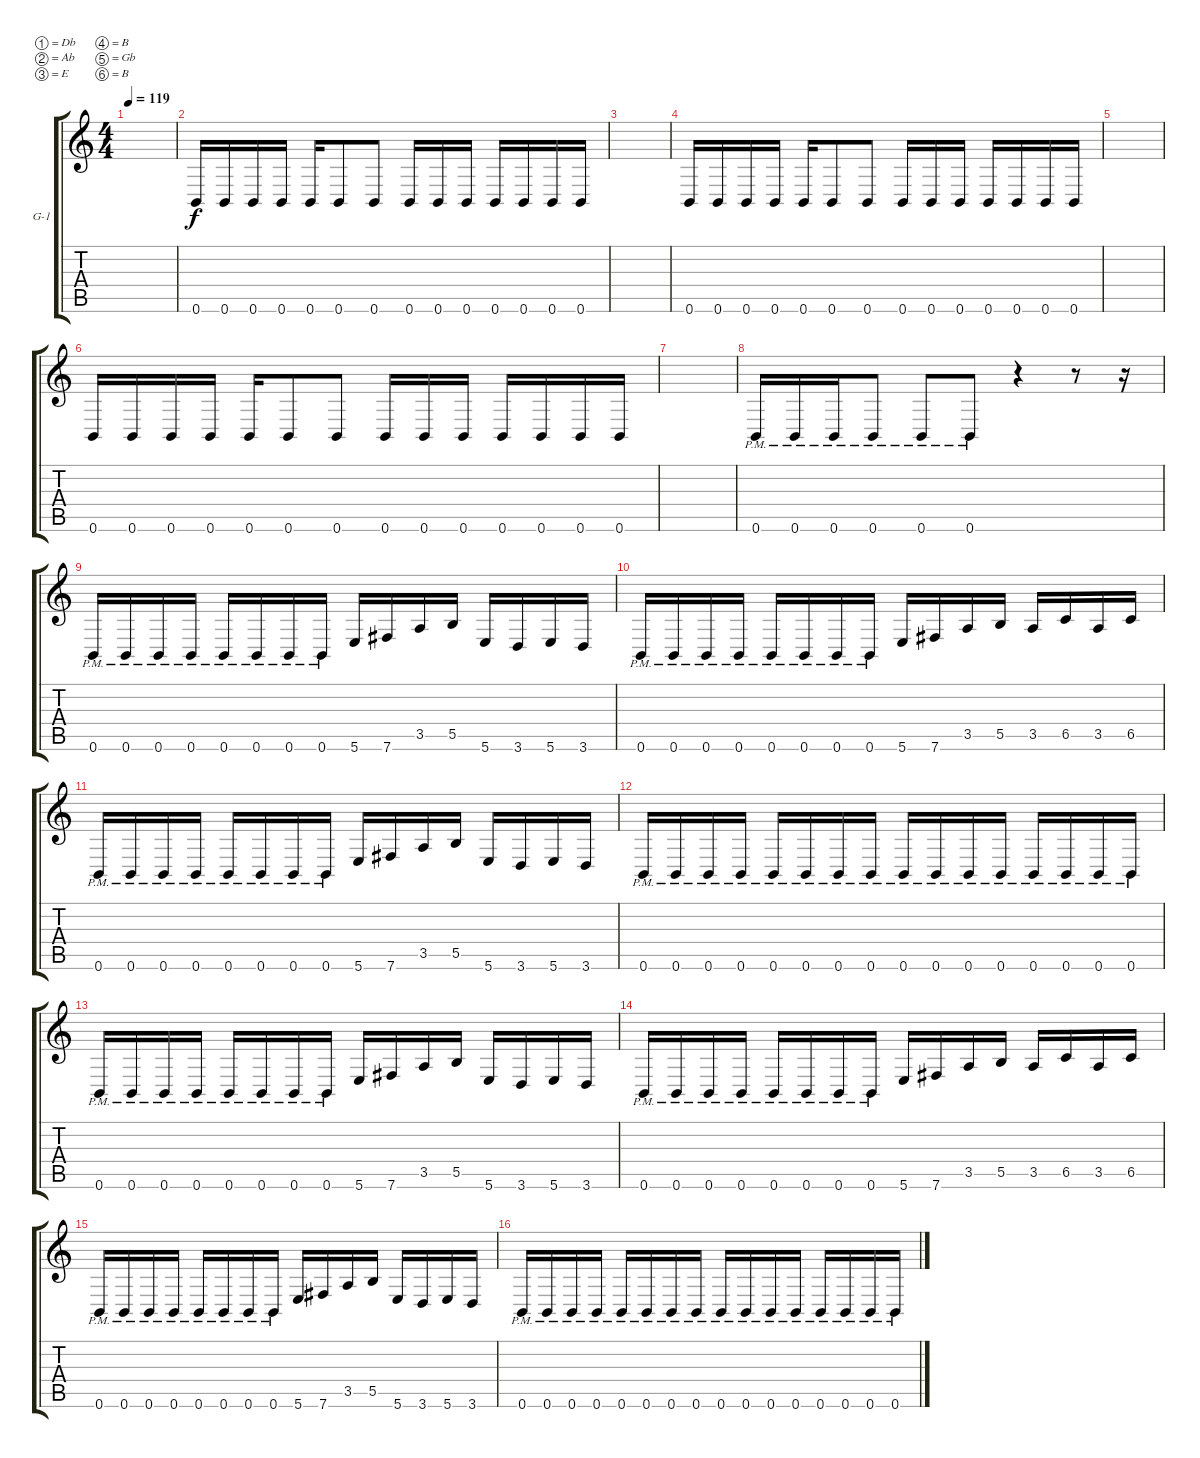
\defaultSystemsLayout 4
\bracketExtendMode groupsimilarinstruments
\firstSystemTrackNameOrientation horizontal
\otherSystemsTrackNameOrientation horizontal
\track ("Guitar 1" "G-1") {instrument distortionguitar}
\staff {score tabs}
\tuning (Db4 Ab3 E3 B2 Gb2 B1)
\ts (4 4)
\tempo 119
\clef g2
\ks c
|
0.6.16 0.6.16 0.6.16 0.6.16 0.6.16 0.6.8 0.6.8 0.6.16 0.6.16 0.6.16 0.6.16 0.6.16 0.6.16 0.6.16 |
|
0.6.16 0.6.16 0.6.16 0.6.16 0.6.16 0.6.8 0.6.8 0.6.16 0.6.16 0.6.16 0.6.16 0.6.16 0.6.16 0.6.16 |
|
0.6.16 0.6.16 0.6.16 0.6.16 0.6.16 0.6.8 0.6.8 0.6.16 0.6.16 0.6.16 0.6.16 0.6.16 0.6.16 0.6.16 |
|
0.6{pm}.16 0.6{pm}.16 0.6{pm}.16 0.6{pm}.8 0.6{pm}.8 0.6{pm}.8 r.4 r.8 r.16 |
0.6{pm}.16 0.6{pm}.16 0.6{pm}.16 0.6{pm}.16 0.6{pm}.16 0.6{pm}.16 0.6{pm}.16 0.6{pm}.16 5.6.16 7.6.16 3.5.16 5.5.16 5.6.16 3.6.16 5.6.16 3.6.16 |
0.6{pm}.16 0.6{pm}.16 0.6{pm}.16 0.6{pm}.16 0.6{pm}.16 0.6{pm}.16 0.6{pm}.16 0.6{pm}.16 5.6.16 7.6.16 3.5.16 5.5.16 3.5.16 6.5.16 3.5.16 6.5.16 |
0.6{pm}.16 0.6{pm}.16 0.6{pm}.16 0.6{pm}.16 0.6{pm}.16 0.6{pm}.16 0.6{pm}.16 0.6{pm}.16 5.6.16 7.6.16 3.5.16 5.5.16 5.6.16 3.6.16 5.6.16 3.6.16 |
0.6{pm}.16 0.6{pm}.16 0.6{pm}.16 0.6{pm}.16 0.6{pm}.16 0.6{pm}.16 0.6{pm}.16 0.6{pm}.16 0.6{pm}.16 0.6{pm}.16 0.6{pm}.16 0.6{pm}.16 0.6{pm}.16 0.6{pm}.16 0.6{pm}.16 0.6{pm}.16 |
0.6{pm}.16 0.6{pm}.16 0.6{pm}.16 0.6{pm}.16 0.6{pm}.16 0.6{pm}.16 0.6{pm}.16 0.6{pm}.16 5.6.16 7.6.16 3.5.16 5.5.16 5.6.16 3.6.16 5.6.16 3.6.16 |
0.6{pm}.16 0.6{pm}.16 0.6{pm}.16 0.6{pm}.16 0.6{pm}.16 0.6{pm}.16 0.6{pm}.16 0.6{pm}.16 5.6.16 7.6.16 3.5.16 5.5.16 3.5.16 6.5.16 3.5.16 6.5.16 |
0.6{pm}.16 0.6{pm}.16 0.6{pm}.16 0.6{pm}.16 0.6{pm}.16 0.6{pm}.16 0.6{pm}.16 0.6{pm}.16 5.6.16 7.6.16 3.5.16 5.5.16 5.6.16 3.6.16 5.6.16 3.6.16 |
0.6{pm}.16 0.6{pm}.16 0.6{pm}.16 0.6{pm}.16 0.6{pm}.16 0.6{pm}.16 0.6{pm}.16 0.6{pm}.16 0.6{pm}.16 0.6{pm}.16 0.6{pm}.16 0.6{pm}.16 0.6{pm}.16 0.6{pm}.16 0.6{pm}.16 0.6{pm}.16
